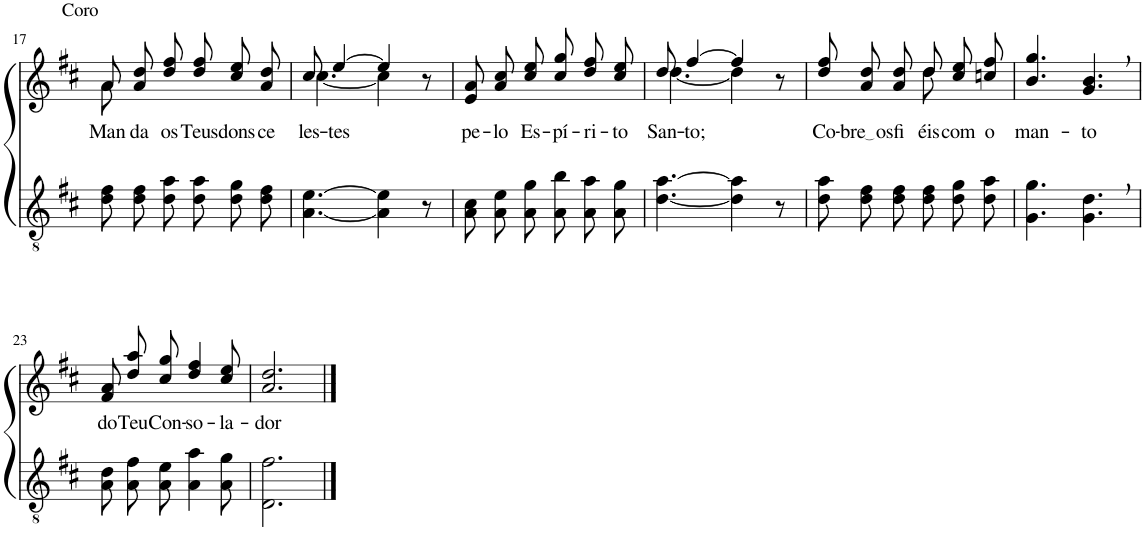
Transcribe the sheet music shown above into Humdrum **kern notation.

**kern	**kern	**text
*part2	*part1	*part1
*staff2	*staff1	*staff1
*I"Parte III e IV	*I"Parte I e II	*
!!LO:PB:g=z
*clefGv2	*clefG2	*
*Trd5c9	*Trd5c9	*
*k[f#c#]	*k[f#c#]	*
*M6/8	*M6/8	*
=17	=17	=17
*	*^	*
!	!LO:TX:a:t=Coro	!	!
!	!	!	!LO:LY:b
8d\ 8f#\L	8a\L	8a\	Man-
!	!	!	!LO:LY:b
8d\ 8f#\	8a\ 8dd\	2ryy	-da
!	!	!	!LO:LY:b
8d\ 8a\J	8dd\ 8ff#\J	.	os
!	!	!	!LO:LY:b
8d\ 8a\L	8dd\ 8ff#\L	.	Teus
!	!	!	!LO:LY:b
8d\ 8g\	8cc#\ 8ee\	.	dons
!	!	!	!LO:LY:b
8d\ 8f#\J	8a\ 8dd\J	8ryy	ce-
=18	=18	=18	=18
!	!	!	!LO:LY:b
[4.A\ [4.e\	8cc#/	[4.cc#\	-les-
!	!	!	!LO:LY:b
.	[4ee/	.	-tes
4A\] 4e\]	4ee/]	4cc#\]	.
8r	8r	8ryy	.
=19	=19	=19	=19
!	!	!	!LO:LY:b
*	*v	*v	*
8A\ 8c#\L	8e/ 8a/L	pe-
!	!	!LO:LY:b
8A\ 8e\	8a/ 8cc#/	-lo
!	!	!LO:LY:b
8A\ 8g\J	8cc#/ 8ee/J	Es-
!	!	!LO:LY:b
8A\ 8b\L	8cc#\ 8gg\L	-pí-
!	!	!LO:LY:b
8A\ 8a\	8dd\ 8ff#\	-ri-
!	!	!LO:LY:b
8A\ 8g\J	8cc#\ 8ee\J	-to
=20	=20	=20
*	*^	*
!	!	!	!LO:LY:b
[4.d\ [4.a\	8dd/	[4.dd\	San-
!	!	!	!LO:LY:b
.	[4ff#/	.	-to;
4d\] 4a\]	4ff#/]	4dd\]	.
8r	8r	8ryy	.
=21	=21	=21	=21
!	!	!	!LO:LY:b
8d\ 8a\L	4.ryy	8dd\ 8ff#\L	Co-
!	!	!	!LO:LY:b
8d\ 8f#\	.	8a\ 8dd\	bre os
!	!	!	!LO:LY:b
8d\ 8f#\J	.	8a\ 8dd\J	fi
!	!	!	!LO:LY:b
8d\ 8f#\L	8dd\	8dd\L	éis
!	!	!	!LO:LY:b
8d\ 8g\	4ryy	8cc#\ 8ee\	com
!	!	!	!LO:LY:b
8d\ 8a\J	.	8ccn\ 8ff#\J	o
=22	=22	=22	=22
!	!	!	!LO:LY:b
*	*v	*v	*
4.G\ 4.g\	4.b/ 4.gg/	man-
!	!	!LO:LY:b
4.G\, 4.d\,	4.g/, 4.b/,	-to
!!LO:LB:g=z
=23	=23	=23
!	!	!LO:LY:b
8A\ 8d\L	8f#\ 8a\L	do
!	!	!LO:LY:b
8A\ 8f#\	8dd\ 8aa\	Teu
!	!	!LO:LY:b
8A\ 8e\J	8cc#\ 8gg\J	Con-
!	!	!LO:LY:b
4A\ 4a\	4dd/ 4ff#/	-so-
!	!	!LO:LY:b
8A\ 8g\	8cc#/ 8ee/	-la-
=24	=24	=24
!	!	!LO:LY:b
2.D\ 2.f#\	2.a/ 2.dd/	-dor
==	==	==
*-	*-	*-
